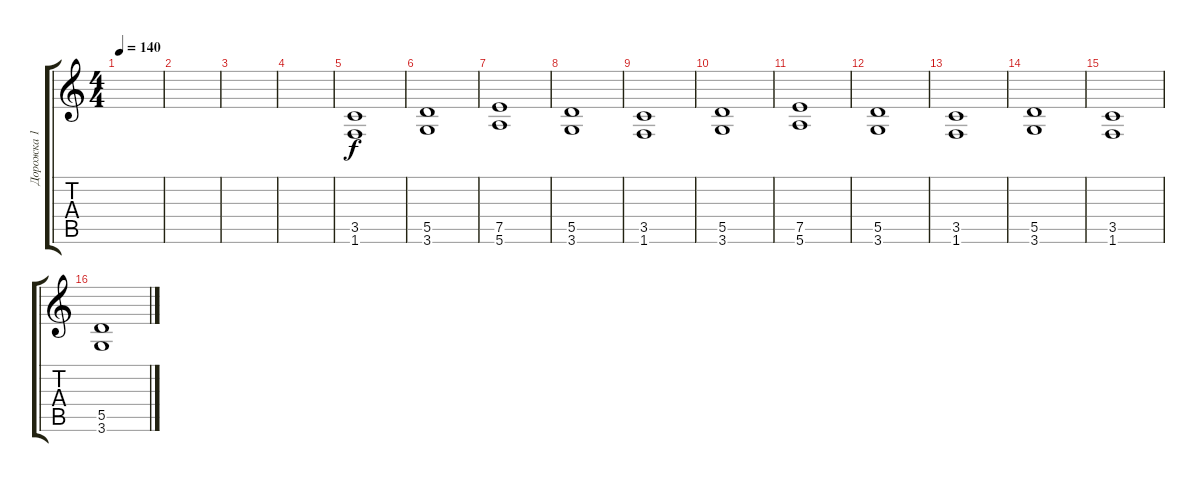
\track ("Дорожка 1" "Дорожка 1") {instrument distortionguitar}
\staff {score tabs}
\tuning (E4 B3 G3 D3 A2 E2) {hide}
\ts (4 4)
\tempo 140
\clef g2
\ks c
|
|
|
|
(3.5 1.6).1 |
(5.5 3.6).1 |
(7.5 5.6).1 |
(5.5 3.6).1 |
(3.5 1.6).1 |
(5.5 3.6).1 |
(7.5 5.6).1 |
(5.5 3.6).1 |
(3.5 1.6).1 |
(5.5 3.6).1 |
(3.5 1.6).1 |
(5.5 3.6).1
